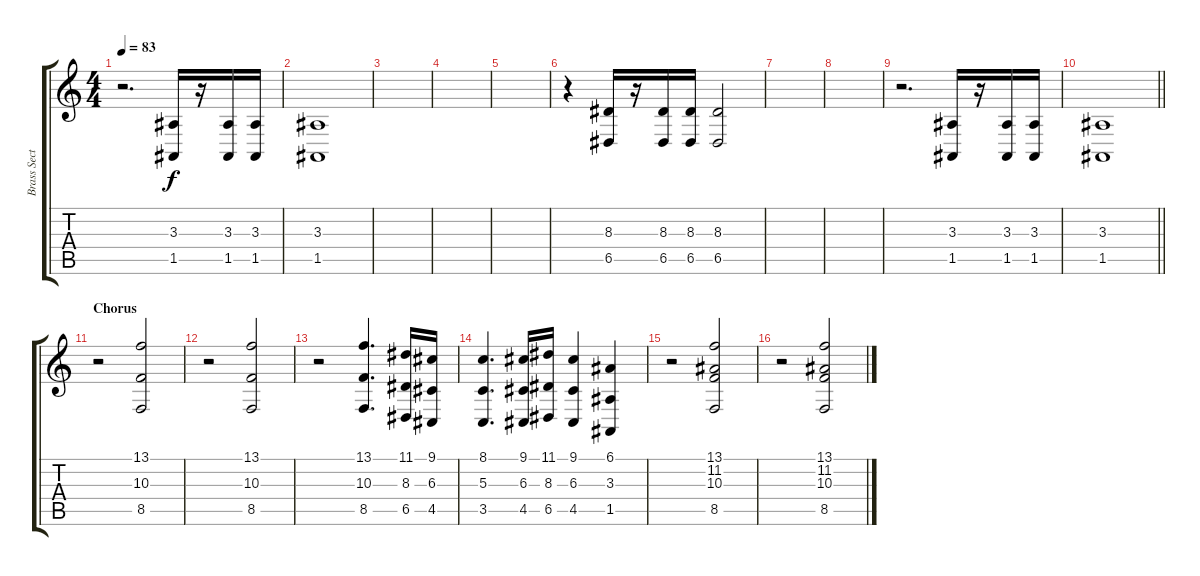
\track ("Brass Section" "Brass Sect") {instrument brasssection}
\staff {score tabs}
\tuning (E4 B3 G3 D3 A2 E2) {hide}
\ts (4 4)
\tempo 83
\clef g2
\ks c
r.2{d dy f} (3.3 1.5).16 r.16 (3.3 1.5).16 (3.3 1.5).16 |
(3.3 1.5).1 |
|
|
|
r.4 (8.3 6.5).16 r.16 (8.3 6.5).16 (8.3 6.5).16 (8.3 6.5).2 |
|
|
r.2{d} (3.3 1.5).16 r.16 (3.3 1.5).16 (3.3 1.5).16 |
\barLineRight lightlight
(3.3 1.5).1 |
\section ("" "Chorus")
r.2{volume 10} (13.1 10.3 8.5).2 |
r.2 (13.1 10.3 8.5).2 |
r.2 (13.1 10.3 8.5).4{d} (11.1 8.3 6.5).16 (9.1 6.3 4.5).16 |
(8.1 5.3 3.5).4{d} (9.1 6.3 4.5).16 (11.1 8.3 6.5).16 (9.1 6.3 4.5).4 (6.1 3.3 1.5).4 |
r.2 (13.1 11.2 10.3 8.5).2 |
r.2 (13.1 11.2 10.3 8.5).2
